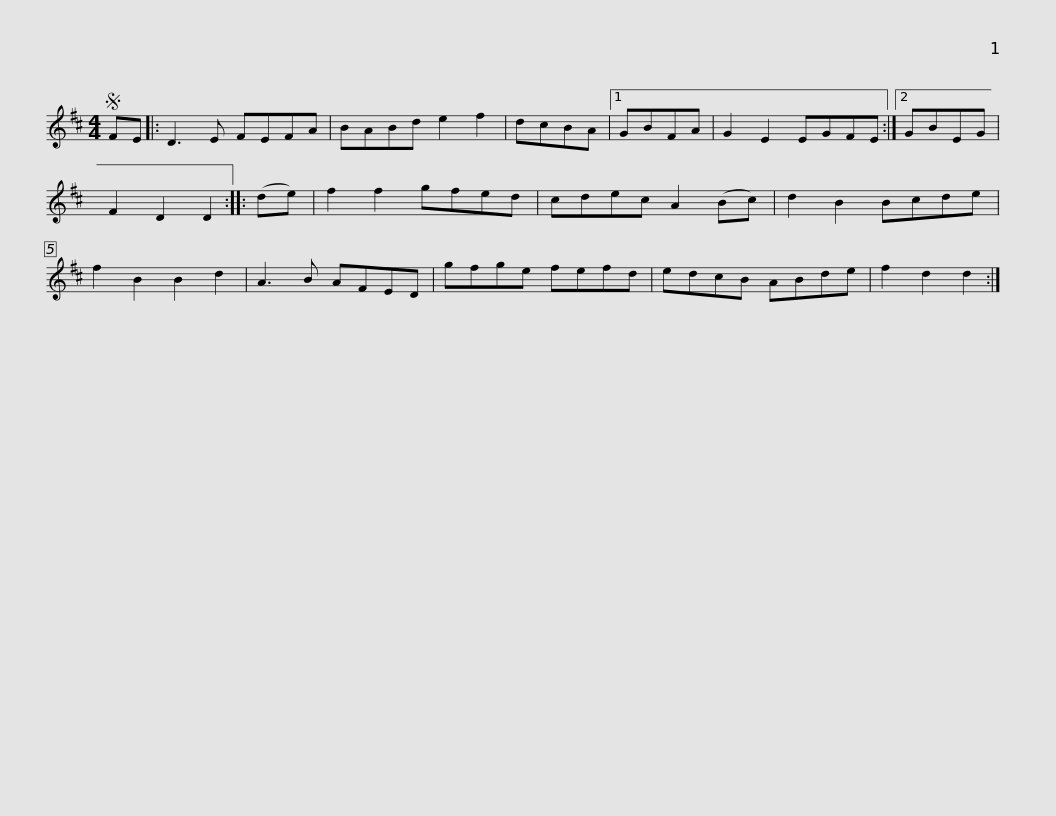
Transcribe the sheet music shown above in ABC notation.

X:1
L:1/8
M:4/4
I:linebreak $
K:D
V:1 treble
V:1
S FE |: D3 E FEFA | BABd e2 f2 | dcBA |1 GBFA | %5
 G2 E2 EGFE :|2 GBEG | F2 D2 D2 :: (de) |$ f2 f2 gfed | %10
 cdec A2 (Bc) | d2 B2 Bcde | f2 B2 B2 d2 | A3 B AFED | gfge fefd |$ %15
 edcB ABde | f2 d2 d2 :| %17
